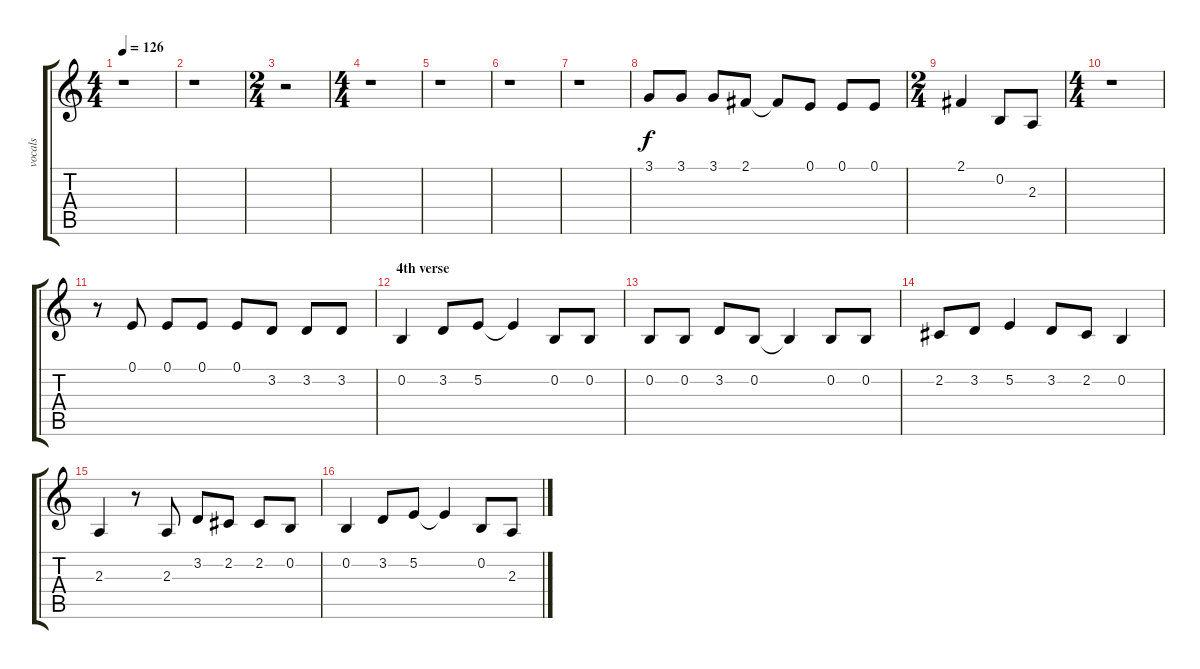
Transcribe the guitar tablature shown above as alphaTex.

\track ("vocals" "vocals") {instrument tenorsax}
\staff {score tabs}
\tuning (E4 B3 G3 D3 A2 E2) {hide}
\ts (4 4)
\tempo 126
\clef g2
\ks c
r.1{dy f} |
r.1 |
\ts (2 4)
r.2 |
\ts (4 4)
r.1 |
r.1 |
r.1 |
r.1 |
3.1.8 3.1.8 3.1.8 2.1.8 2.1{t}.8 0.1.8 0.1.8 0.1.8 |
\ts (2 4)
2.1.4 0.2.8 2.3.8 |
\ts (4 4)
r.1 |
r.8 0.1.8 0.1.8 0.1.8 0.1.8 3.2.8 3.2.8 3.2.8 |
\section ("" "4th verse")
0.2.4 3.2.8 5.2.8 5.2{t}.4 0.2.8 0.2.8 |
0.2.8 0.2.8 3.2.8 0.2.8 0.2{t}.4 0.2.8 0.2.8 |
2.2.8 3.2.8 5.2.4 3.2.8 2.2.8 0.2.4 |
2.3.4 r.8 2.3.8 3.2.8 2.2.8 2.2.8 0.2.8 |
0.2.4 3.2.8 5.2.8 5.2{t}.4 0.2.8 2.3.8
